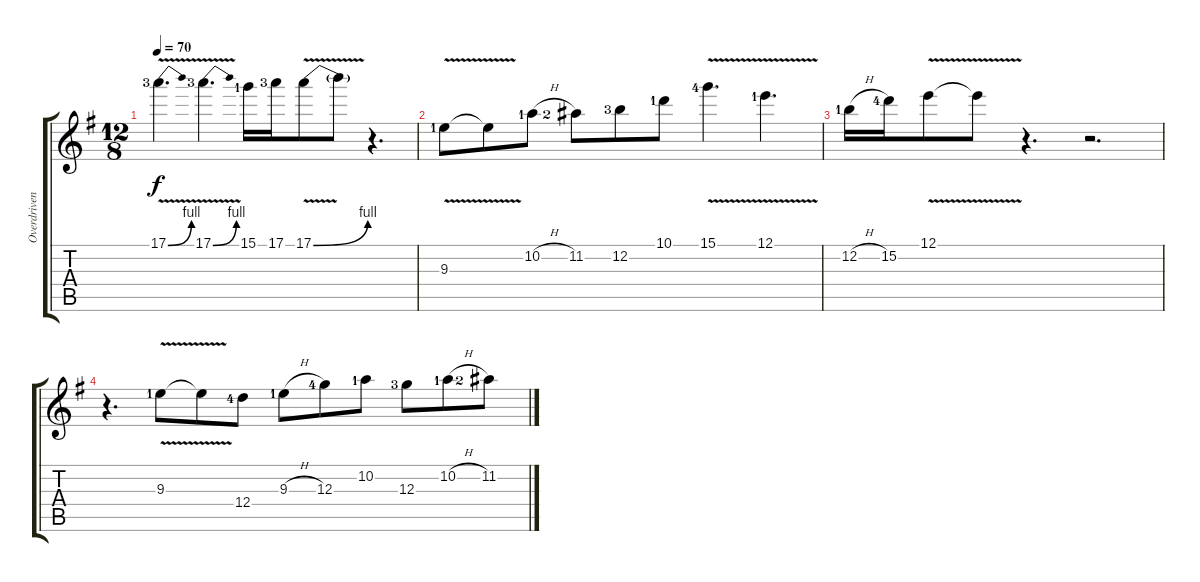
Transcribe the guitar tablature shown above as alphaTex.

\track ("Overdriven Guitar" "Overdriven") {instrument overdrivenguitar}
\staff {score tabs}
\tuning (E4 B3 G3 D3 A2 E2) {hide}
\ts (12 8)
\tempo 70
\clef g2
\ks eminor
17.1{be (bend 0 0 60 4) v lf 4}.4{d dy f instrument overdrivenguitar} 17.1{be (bend 0 0 60 4) v lf 4}.4{d} 15.1{lf 2}.16 17.1{lf 4}.16 17.1{be (bend 0 0 60 4) v}.8 17.1{t}.8 r.4{d} |
9.3{v lf 2}.8 9.3{t}.8 10.2{h lf 2}.8 11.2{lf 3}.8 12.2{lf 4}.8 10.1{lf 2}.8 15.1{v lf 5}.4{d} 12.1{v lf 2}.4{d} |
12.2{h lf 2}.16 15.2{lf 5}.16 12.1{v}.8 12.1{t}.8 r.4{d} r.2{d} |
r.4{d} 9.3{v lf 2}.8 9.3{t}.8 12.4{lf 5}.8 9.3{h lf 2}.8 12.3{lf 5}.8 10.2{lf 2}.8 12.3{lf 4}.8 10.2{h lf 2}.8 11.2{lf 3}.8
